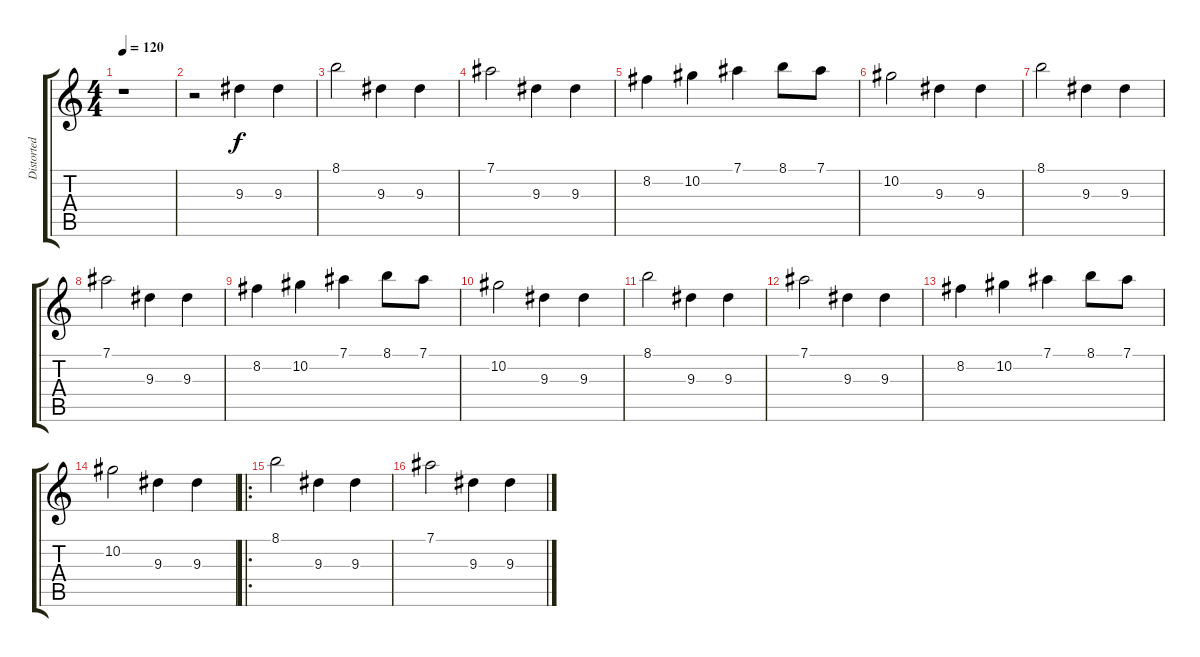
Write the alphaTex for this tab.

\track ("Distorted Guitar" "Distorted ") {instrument distortionguitar}
\staff {score tabs}
\tuning (Eb4 Bb3 Gb3 Db3 Ab2 Eb2) {hide}
\ts (4 4)
\tempo 120
\clef g2
\ks c
r.1{dy f} |
r.2 9.3.4 9.3.4 |
8.1.2 9.3.4 9.3.4 |
7.1.2 9.3.4 9.3.4 |
8.2.4 10.2.4 7.1.4 8.1.8 7.1.8 |
10.2.2 9.3.4 9.3.4 |
8.1.2 9.3.4 9.3.4 |
7.1.2 9.3.4 9.3.4 |
8.2.4 10.2.4 7.1.4 8.1.8 7.1.8 |
10.2.2 9.3.4 9.3.4 |
8.1.2 9.3.4 9.3.4 |
7.1.2 9.3.4 9.3.4 |
8.2.4 10.2.4 7.1.4 8.1.8 7.1.8 |
10.2.2 9.3.4 9.3.4 |
\ro
8.1.2 9.3.4 9.3.4 |
7.1.2 9.3.4 9.3.4
